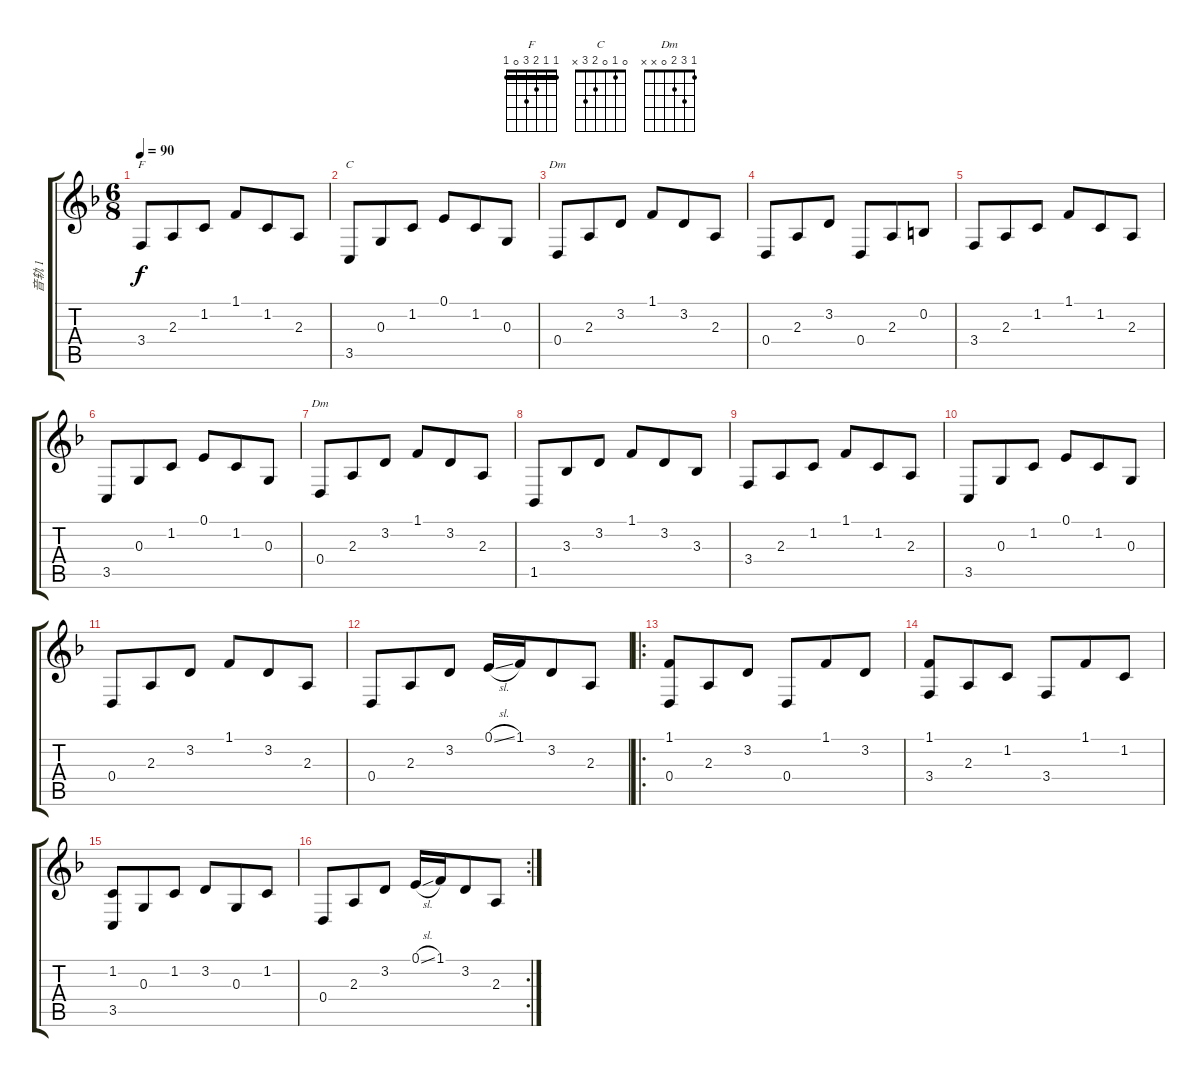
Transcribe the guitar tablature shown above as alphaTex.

\track ("音轨 1" "音轨 1") {instrument brightacousticpiano}
\staff {score tabs}
\tuning (E4 B3 G3 D3 A2 E2) {hide}
\chord ("F" 1 1 2 3 0 1) {barre 1}
\chord ("C" 0 1 0 2 3 x)
\chord ("Dm" 1 3 2 x x x)
\chord ("Dm" 1 3 2 0 x x)
\ts (6 8)
\tempo 90
\clef g2
\ks dminor
3.4.8{ch "F" dy f} 2.3.8 1.2.8 1.1.8 1.2.8 2.3.8 |
3.5.8{ch "C"} 0.3.8 1.2.8 0.1.8 1.2.8 0.3.8 |
0.4.8{ch "Dm"} 2.3.8 3.2.8 1.1.8 3.2.8 2.3.8 |
0.4.8 2.3.8 3.2.8 0.4.8 2.3.8 0.2.8 |
3.4.8 2.3.8 1.2.8 1.1.8 1.2.8 2.3.8 |
3.5.8 0.3.8 1.2.8 0.1.8 1.2.8 0.3.8 |
0.4.8{ch "Dm"} 2.3.8 3.2.8 1.1.8 3.2.8 2.3.8 |
1.5.8 3.3.8 3.2.8 1.1.8 3.2.8 3.3.8 |
3.4.8 2.3.8 1.2.8 1.1.8 1.2.8 2.3.8 |
3.5.8 0.3.8 1.2.8 0.1.8 1.2.8 0.3.8 |
0.4.8 2.3.8 3.2.8 1.1.8 3.2.8 2.3.8 |
0.4.8 2.3.8 3.2.8 0.1{sl}.16 1.1.16 3.2.8 2.3.8 |
\ro
(1.1 0.4).8 2.3.8 3.2.8 0.4.8 1.1.8 3.2.8 |
(1.1 3.4).8 2.3.8 1.2.8 3.4.8 1.1.8 1.2.8 |
(1.2 3.5).8 0.3.8 1.2.8 3.2.8 0.3.8 1.2.8 |
\rc 2
0.4.8 2.3.8 3.2.8 0.1{sl}.16 1.1.16 3.2.8 2.3.8
